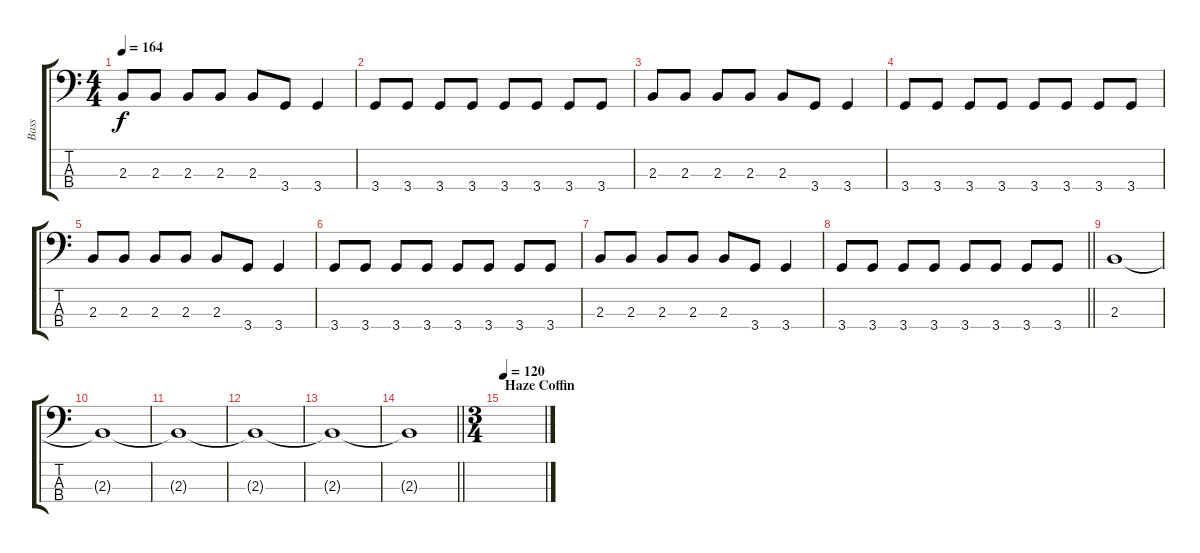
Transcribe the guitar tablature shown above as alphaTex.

\track ("Bass" "Bass") {instrument electricbasspick}
\staff {score tabs}
\tuning (G2 D2 A1 E1) {hide}
\ts (4 4)
\tempo 164
\clef f4
\ks c
2.3.8{dy f} 2.3.8 2.3.8 2.3.8 2.3.8 3.4.8 3.4.4 |
3.4.8 3.4.8 3.4.8 3.4.8 3.4.8 3.4.8 3.4.8 3.4.8 |
2.3.8 2.3.8 2.3.8 2.3.8 2.3.8 3.4.8 3.4.4 |
3.4.8 3.4.8 3.4.8 3.4.8 3.4.8 3.4.8 3.4.8 3.4.8 |
2.3.8 2.3.8 2.3.8 2.3.8 2.3.8 3.4.8 3.4.4 |
3.4.8 3.4.8 3.4.8 3.4.8 3.4.8 3.4.8 3.4.8 3.4.8 |
2.3.8 2.3.8 2.3.8 2.3.8 2.3.8 3.4.8 3.4.4 |
\barLineRight lightlight
3.4.8 3.4.8 3.4.8 3.4.8 3.4.8 3.4.8 3.4.8 3.4.8 |
2.3.1 |
2.3{t}.1 |
2.3{t}.1 |
2.3{t}.1 |
2.3{t}.1 |
\barLineRight lightlight
2.3{t}.1 |
\ts (3 4)
\section ("" "Haze Coffin")
\tempo 120
